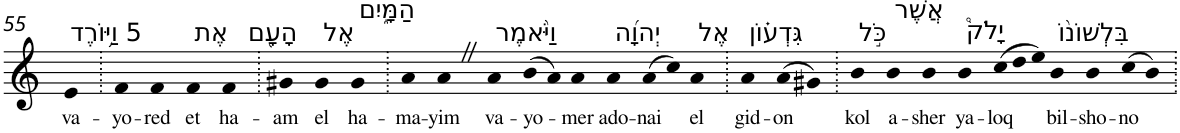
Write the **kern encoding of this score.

**kern	**text
*part1	*part1
*staff1	*staff1
*I"Piano	*
*I'Pno	*
!!LO:PB:g=z
*clefG2	*
*k[]	*
=55	=55
!LO:TX:a:t=5 וַיּ֥וֹרֶד	!
!	!LO:LY:b
4e	va-
=56.	=56.
!	!LO:LY:b
4f	-yo-
!	!LO:LY:b
4f	-red
!LO:TX:a:t=אֶת	!
!	!LO:LY:b
4f	et
!LO:TX:a:t=הָעָ֖ם	!
!	!LO:LY:b
4f	ha-
=57.	=57.
!	!LO:LY:b
4g#X	-am
!LO:TX:a:t=אֶל	!
!	!LO:LY:b
4g#	el
!LO:TX:a:t=הַמָּ֑יִם	!
!	!LO:LY:b
4g#	ha-
=58.	=58.
!	!LO:LY:b
4a	-ma-
!	!LO:LY:b
4aZ	-yim
!LO:TX:a:t=וַיֹּ֨אמֶר	!
!	!LO:LY:b
4a	va-
!	!LO:LY:b
(>8b	-yo-
8a)	.
!	!LO:LY:b
4a	-mer
!LO:TX:a:t=יְהוָ֜ה	!
!	!LO:LY:b
4a	ado-
!	!LO:LY:b
(>8a	-nai
8cc)	.
!LO:TX:a:t=אֶל	!
!	!LO:LY:b
4a	el
=59.	=59.
!LO:TX:a:t=גִּדְע֗וֹן	!
!	!LO:LY:b
4a	gid-
!	!LO:LY:b
(>8a	-on
8g#X)	.
=60.	=60.
!LO:TX:a:t=כֹּ֣ל	!
!	!LO:LY:b
4b	kol
!LO:TX:a:t=אֲשֶׁר	!
!	!LO:LY:b
4b	a-
!	!LO:LY:b
4b	-sher
!LO:TX:a:t=יָלֹק֩	!
!	!LO:LY:b
4b	ya-
*Xtuplet	*
!	!LO:LY:b
(>12cc	-loq
12dd	.
12ee)	.
!LO:TX:a:t=בִּלְשׁוֹנ֨וֹ	!
!	!LO:LY:b
4b	bil-
!	!LO:LY:b
4b	-sho-
!	!LO:LY:b
(>8cc	-no
8b)	.
=.	=.
*-	*-
